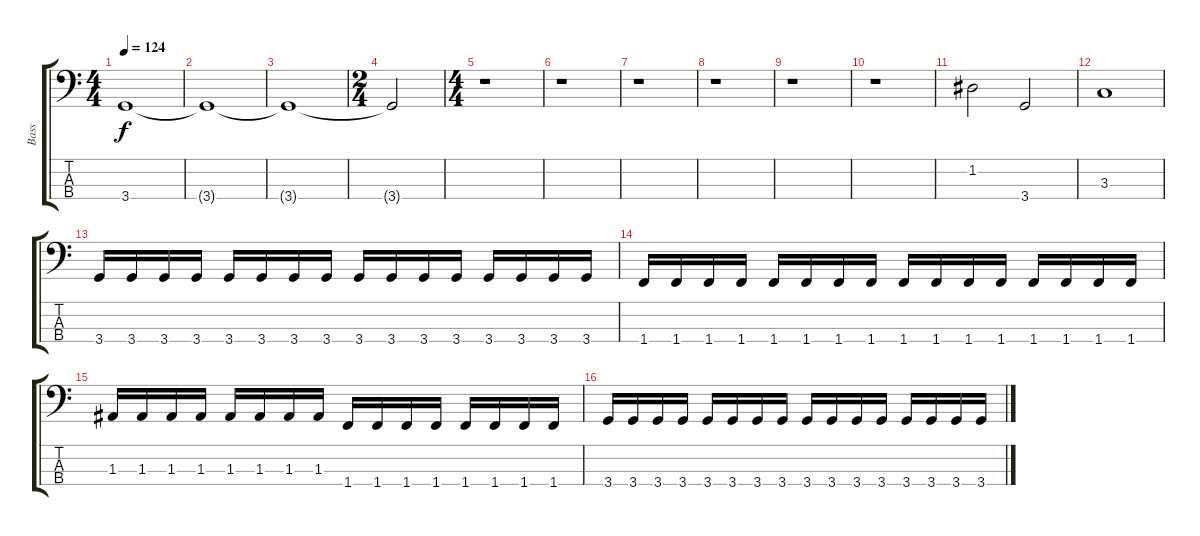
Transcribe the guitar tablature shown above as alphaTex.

\track ("Bass" "Bass") {instrument electricbasspick}
\staff {score tabs}
\tuning (G2 D2 A1 E1) {hide}
\ts (4 4)
\tempo 124
\clef f4
\ks c
3.4{t}.1{dy f} |
3.4{t}.1 |
3.4{t}.1 |
\ts (2 4)
3.4{t}.2 |
\ts (4 4)
r.1 |
r.1 |
r.1 |
r.1 |
r.1 |
r.1 |
1.2.2 3.4.2 |
3.3.1 |
3.4.16 3.4.16 3.4.16 3.4.16 3.4.16 3.4.16 3.4.16 3.4.16 3.4.16 3.4.16 3.4.16 3.4.16 3.4.16 3.4.16 3.4.16 3.4.16 |
1.4.16 1.4.16 1.4.16 1.4.16 1.4.16 1.4.16 1.4.16 1.4.16 1.4.16 1.4.16 1.4.16 1.4.16 1.4.16 1.4.16 1.4.16 1.4.16 |
1.3.16 1.3.16 1.3.16 1.3.16 1.3.16 1.3.16 1.3.16 1.3.16 1.4.16 1.4.16 1.4.16 1.4.16 1.4.16 1.4.16 1.4.16 1.4.16 |
3.4.16 3.4.16 3.4.16 3.4.16 3.4.16 3.4.16 3.4.16 3.4.16 3.4.16 3.4.16 3.4.16 3.4.16 3.4.16 3.4.16 3.4.16 3.4.16
